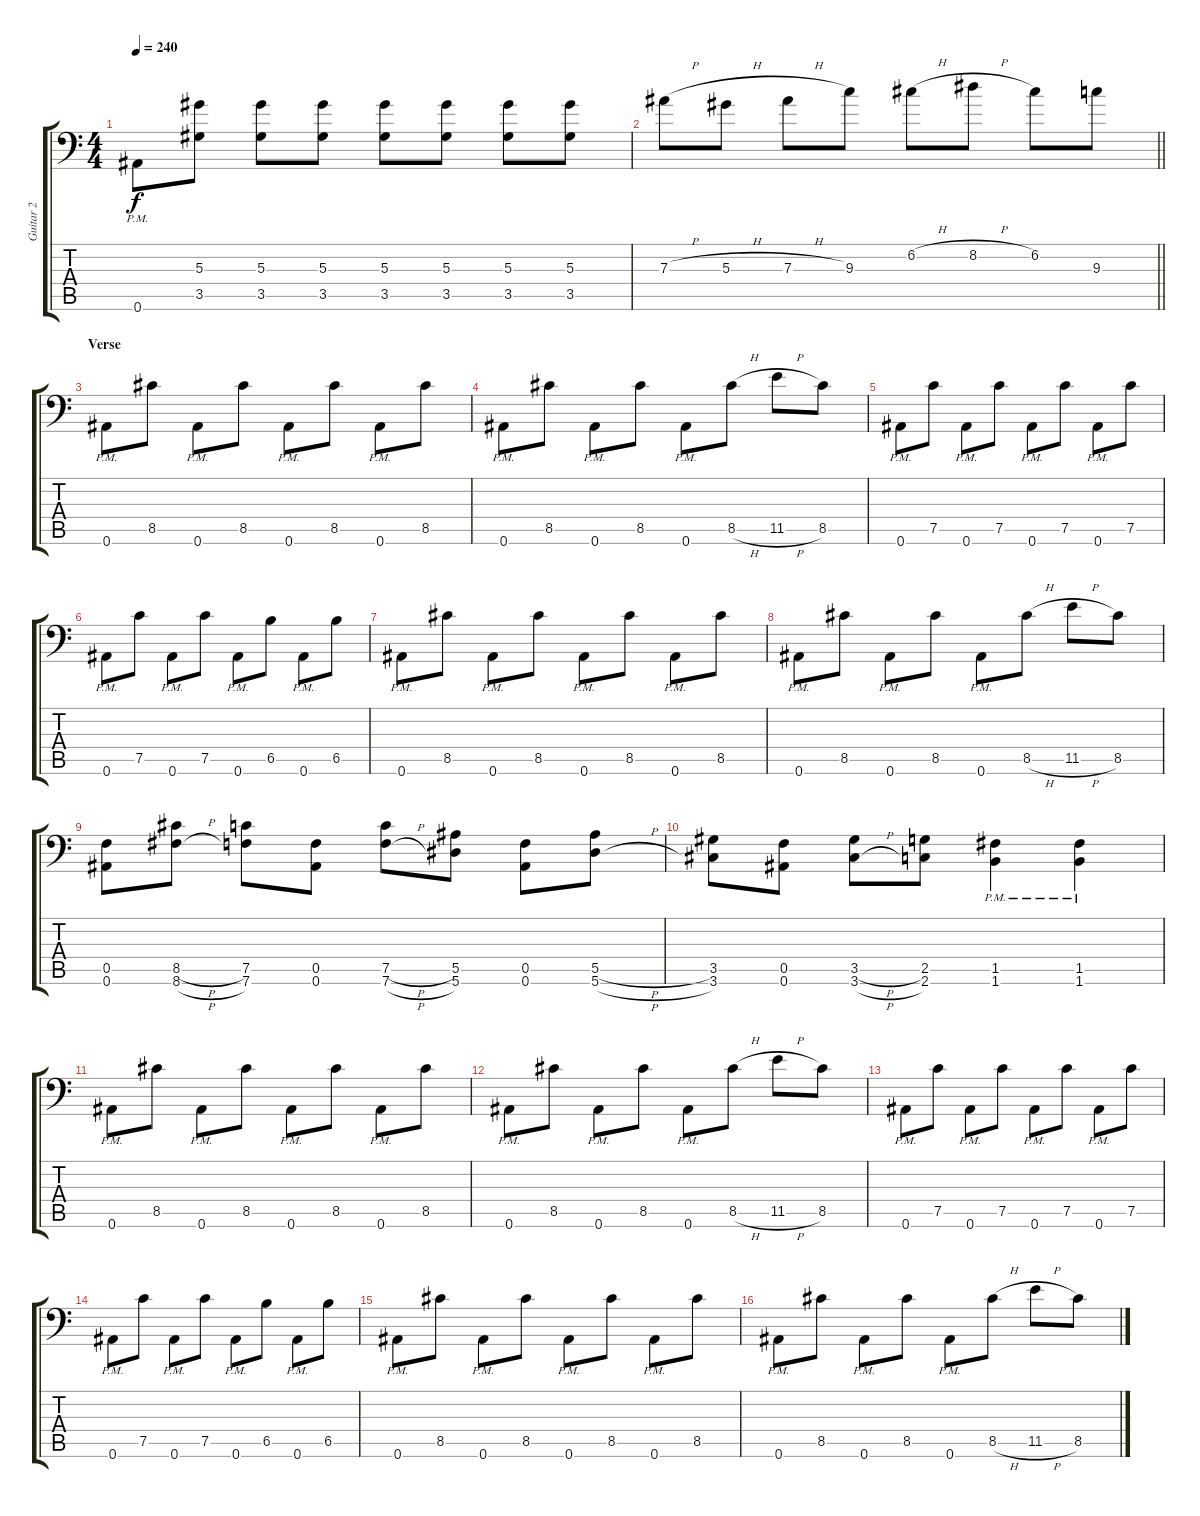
\track ("Guitar 2" "Guitar 2") {instrument distortionguitar}
\staff {score tabs}
\tuning (C4 G3 Eb3 Bb2 F2 Bb1) {hide}
\ts (4 4)
\tempo 240
\clef f4
\ks c
0.6{pm}.8{dy f} (5.3 3.5).8 (5.3 3.5).8 (5.3 3.5).8 (5.3 3.5).8 (5.3 3.5).8 (5.3 3.5).8 (5.3 3.5).8 |
\barLineRight lightlight
7.3{h}.8 5.3{h}.8 7.3{h}.8 9.3.8 6.2{h}.8 8.2{h}.8 6.2.8 9.3.8 |
\section ("" "Verse")
0.6{pm}.8 8.5.8 0.6{pm}.8 8.5.8 0.6{pm}.8 8.5.8 0.6{pm}.8 8.5.8 |
0.6{pm}.8 8.5.8 0.6{pm}.8 8.5.8 0.6{pm}.8 8.5{h}.8 11.5{h}.8 8.5.8 |
0.6{pm}.8 7.5.8 0.6{pm}.8 7.5.8 0.6{pm}.8 7.5.8 0.6{pm}.8 7.5.8 |
0.6{pm}.8 7.5.8 0.6{pm}.8 7.5.8 0.6{pm}.8 6.5.8 0.6{pm}.8 6.5.8 |
0.6{pm}.8 8.5.8 0.6{pm}.8 8.5.8 0.6{pm}.8 8.5.8 0.6{pm}.8 8.5.8 |
0.6{pm}.8 8.5.8 0.6{pm}.8 8.5.8 0.6{pm}.8 8.5{h}.8 11.5{h}.8 8.5.8 |
(0.5 0.6).8 (8.5{h} 8.6{h}).8 (7.5 7.6).8 (0.5 0.6).8 (7.5{h} 7.6{h}).8 (5.5 5.6).8 (0.5 0.6).8 (5.5{h} 5.6{h}).8 |
(3.5 3.6).8 (0.5 0.6).8 (3.5{h} 3.6{h}).8 (2.5 2.6).8 (1.5{pm} 1.6{pm}).4 (1.5{pm} 1.6{pm}).4 |
0.6{pm}.8 8.5.8 0.6{pm}.8 8.5.8 0.6{pm}.8 8.5.8 0.6{pm}.8 8.5.8 |
0.6{pm}.8 8.5.8 0.6{pm}.8 8.5.8 0.6{pm}.8 8.5{h}.8 11.5{h}.8 8.5.8 |
0.6{pm}.8 7.5.8 0.6{pm}.8 7.5.8 0.6{pm}.8 7.5.8 0.6{pm}.8 7.5.8 |
0.6{pm}.8 7.5.8 0.6{pm}.8 7.5.8 0.6{pm}.8 6.5.8 0.6{pm}.8 6.5.8 |
0.6{pm}.8 8.5.8 0.6{pm}.8 8.5.8 0.6{pm}.8 8.5.8 0.6{pm}.8 8.5.8 |
0.6{pm}.8 8.5.8 0.6{pm}.8 8.5.8 0.6{pm}.8 8.5{h}.8 11.5{h}.8 8.5.8
